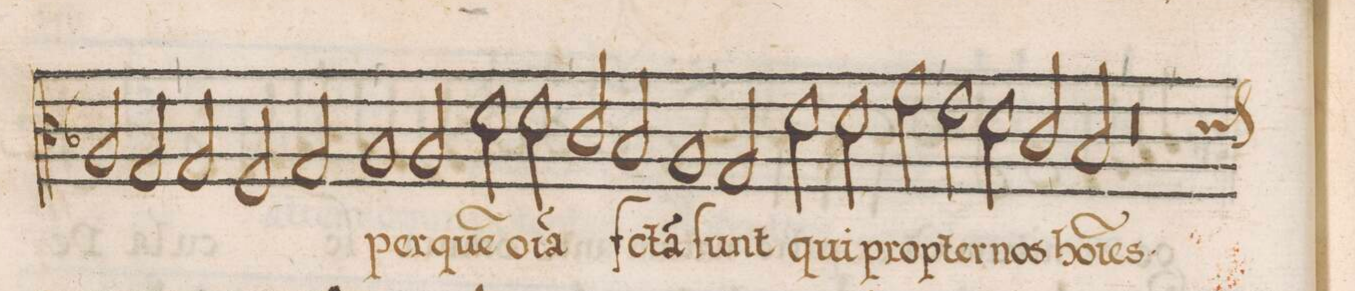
**kern	**text
*I"TENOR	*
*clefC3	*
*k[b-]	*
*met(C|)	*
*M2/1	*
2A/	.
2G/	.
=49	=49
2G/	.
2F/	.
2G/	.
1A/	per
=50	=50
2A/	que(m)
2d\	o(m-
2d\	-ni)-
=51	=51
2c/	-a
2B-/	f(a)c-
1A/	-ta
=52	=52
2G/	ſunt
2d\	qui
2d\	prop-
2f\	-ter
=53	=53
2e\	nos
2d\	ho-
2c/	-(m)i-
*custos:d	*
2B-/	-(n)es.
=54	=54
0r	.
=55	=55
*-	*-
